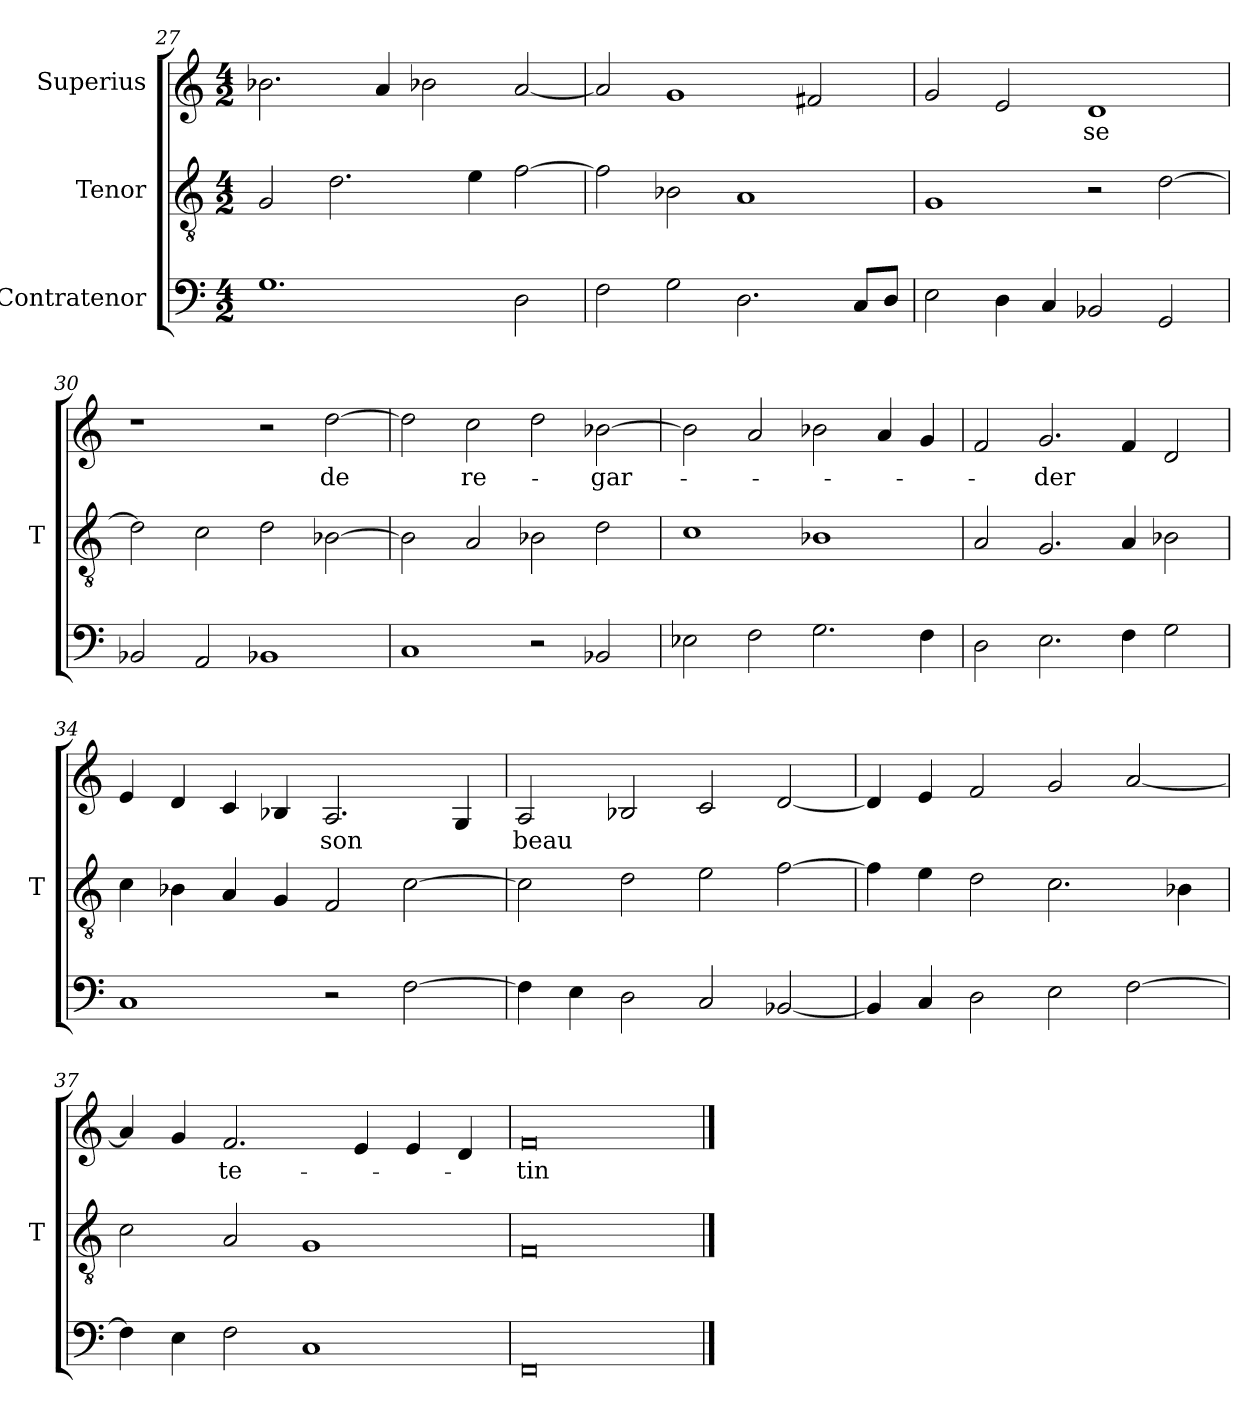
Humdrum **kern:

**kern	**kern	**kern	**text
*part3	*part2	*part1	*part1
*staff3	*staff2	*staff1	*staff1
*I"Contratenor	*I"Tenor	*I"Superius	*
*	*I'T	*	*
*clefF4	*clefGv2	*clefG2	*
*M4/2	*M4/2	*M4/2	*
=27	=27	=27	=27
1.G	2G	2.b-X	.
.	2.d	.	.
.	.	4a	.
.	.	2b-X	.
.	4e	.	.
2D	[2f	[2a	.
=28	=28	=28	=28
2F	2f]	2a]	.
2G	2B-X	1g	.
2.D	1A	.	.
.	.	2f#X	.
8C/L	.	.	.
8D/J	.	.	.
=29	=29	=29	=29
2E	1G	2g	.
4D	.	2e	.
4C	.	.	.
2BB-X	2r	1d	-se
2GG	[2d	.	.
=30	=30	=30	=30
2BB-X	2d]	1r	.
2AA	2c	.	.
1BB-X	2d	2r	.
.	[2B-X	[2dd	-de
=31	=31	=31	=31
1C	2B-]	2dd]	.
.	2A	2cc	re-
2r	2B-X	2dd	.
2BB-X	2d	[2b-X	-gar-
=32	=32	=32	=32
2E-X	1c	2b-]	.
2F	.	2a	.
2.G	1B-X	2b-X	.
.	.	4a	.
4F	.	4g	.
=33	=33	=33	=33
2D	2A	2f	.
2.E	2.G	2.g	-der
4F	4A	4f	.
2G	2B-X	2d	.
=34	=34	=34	=34
1C	4c	4e	.
.	4B-X	4d	.
.	4A	4c	.
.	4G	4B-X	.
2r	2F	2.A	-son
[2F	[2c	.	.
.	.	4G	.
=35	=35	=35	=35
4F]	2c]	2A	-beau
4E	.	.	.
2D	2d	2B-X	.
2C	2e	2c	.
[2BB-X	[2f	[2d	.
=36	=36	=36	=36
4BB-]	4f]	4d]	.
4C	4e	4e	.
2D	2d	2f	.
2E	2.c	2g	.
[2F	.	[2a	.
.	4B-X	.	.
=37	=37	=37	=37
4F]	2c	4a]	.
4E	.	4g	.
2F	2A	2.f	te-
1C	1G	.	.
.	.	4e	.
.	.	4e	.
.	.	4d	.
=38	=38	=38	=38
0FF	0F	0f	-tin
==	==	==	==
*-	*-	*-	*-
